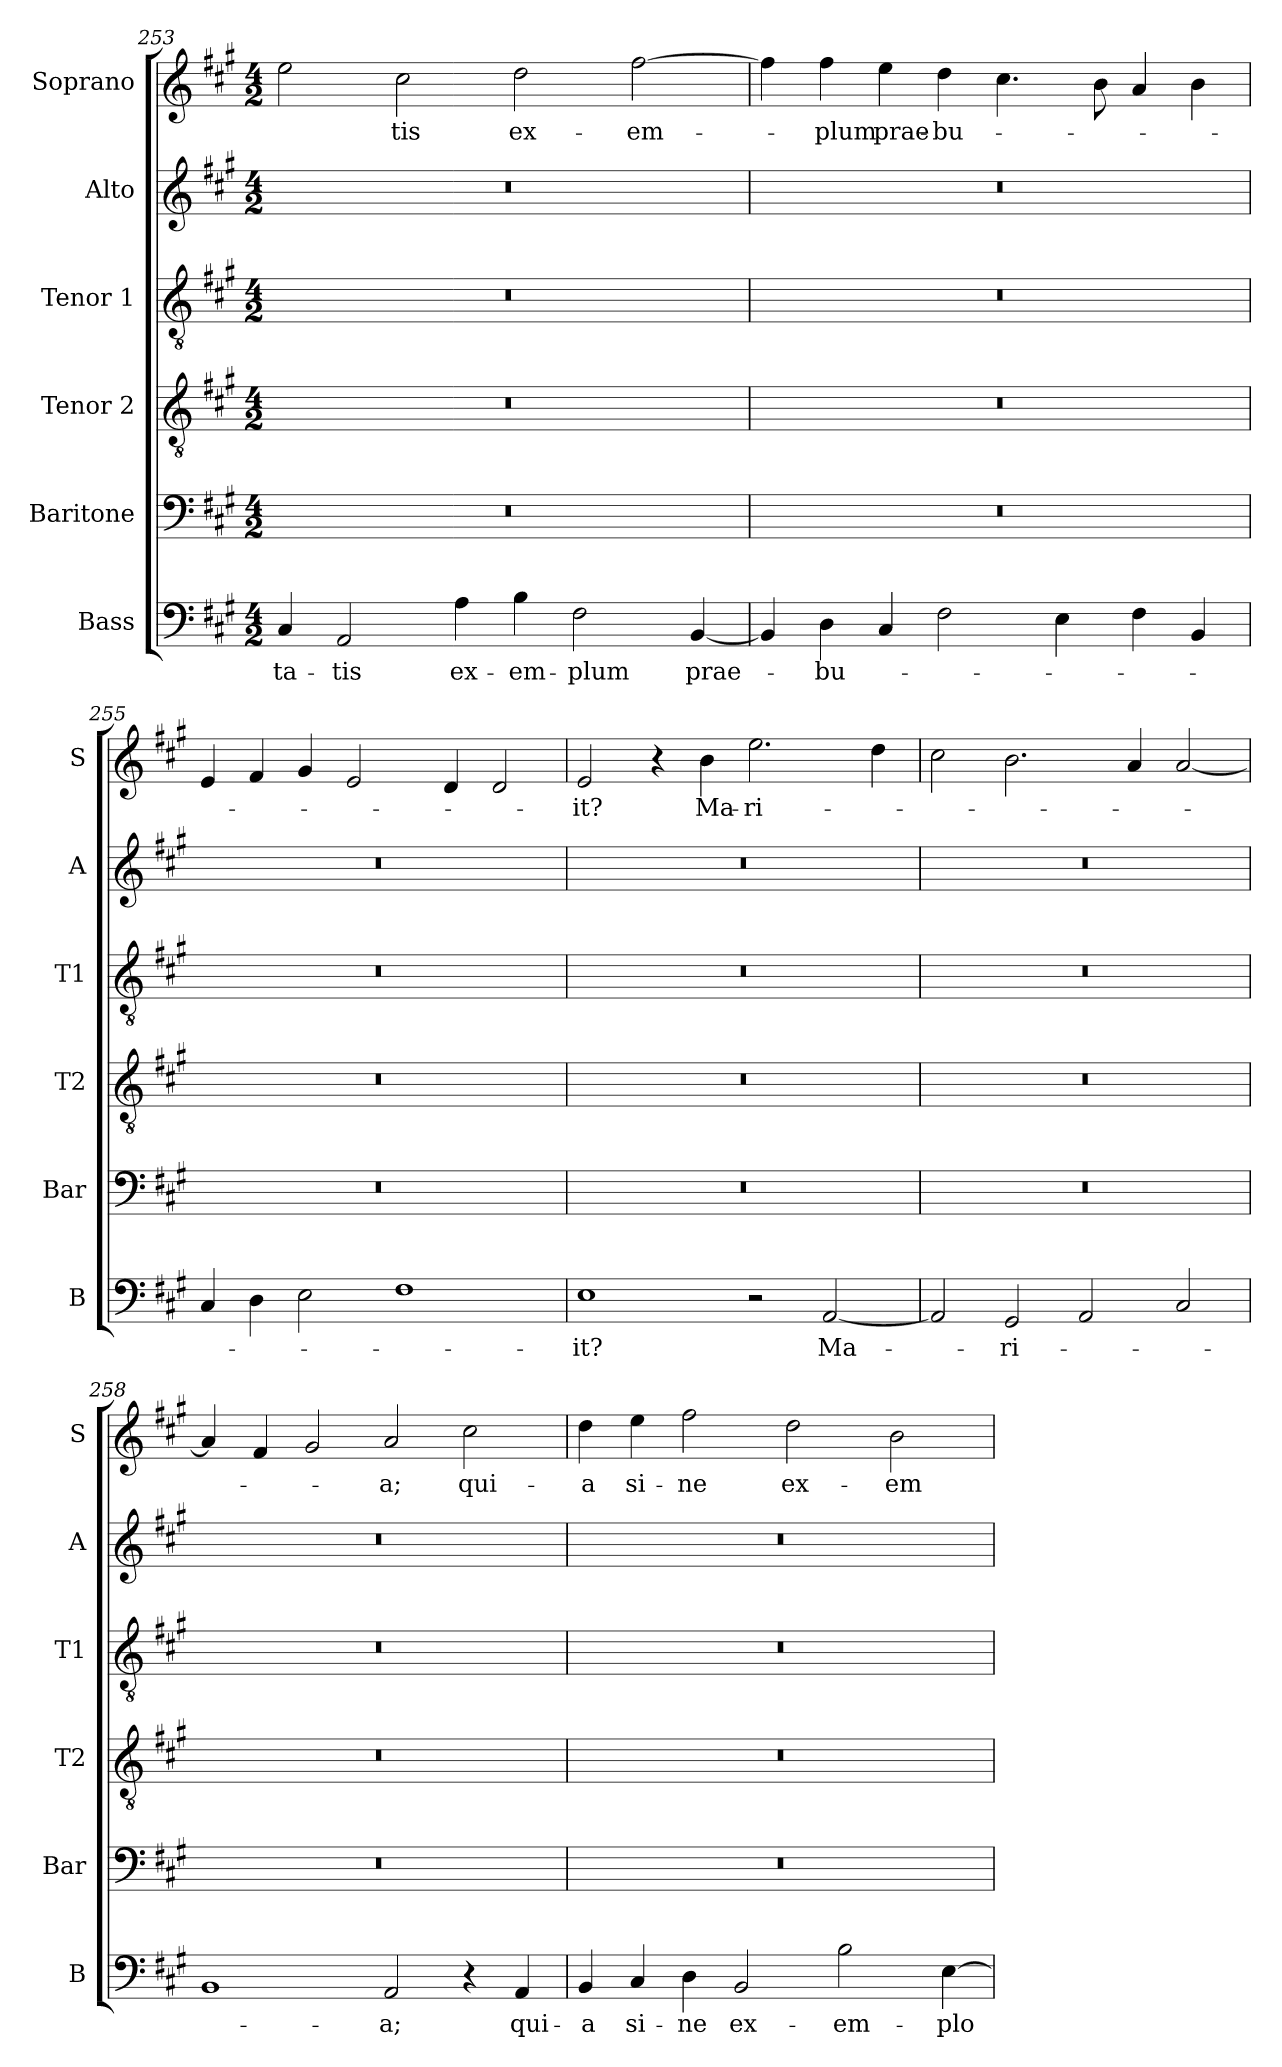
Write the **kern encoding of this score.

**kern	**text	**kern	**kern	**kern	**kern	**kern	**text
*part6	*part6	*part5	*part4	*part3	*part2	*part1	*part1
*staff6	*staff6	*staff5	*staff4	*staff3	*staff2	*staff1	*staff1
*I"Bass	*	*I"Baritone	*I"Tenor 2	*I"Tenor 1	*I"Alto	*I"Soprano	*
*I'B	*	*I'Bar	*I'T2	*I'T1	*I'A	*I'S	*
*clefF4	*	*clefF4	*clefGv2	*clefGv2	*clefG2	*clefG2	*
*k[f#c#g#]	*	*k[f#c#g#]	*k[f#c#g#]	*k[f#c#g#]	*k[f#c#g#]	*k[f#c#g#]	*
*M4/2	*	*M4/2	*M4/2	*M4/2	*M4/2	*M4/2	*
=253	=253	=253	=253	=253	=253	=253	=253
4C#/	-ta-	0r	0r	0r	0r	2ee\	.
2AA/	-tis	.	.	.	.	.	.
.	.	.	.	.	.	2cc#\	tis
4A\	ex-	.	.	.	.	.	.
4B\	-em-	.	.	.	.	2dd\	ex-
2F#\	-plum	.	.	.	.	.	.
.	.	.	.	.	.	[2ff#\	-em-
[4BB/	prae-	.	.	.	.	.	.
=254	=254	=254	=254	=254	=254	=254	=254
4BB/]	.	0r	0r	0r	0r	4ff#\]	.
4D\	-bu-	.	.	.	.	4ff#\	-plum
4C#/	.	.	.	.	.	4ee\	prae-
2F#\	.	.	.	.	.	4dd\	-bu-
.	.	.	.	.	.	4.cc#\	.
4E\	.	.	.	.	.	.	.
.	.	.	.	.	.	8b\	.
4F#\	.	.	.	.	.	4a/	.
4BB/	.	.	.	.	.	4b\	.
=255	=255	=255	=255	=255	=255	=255	=255
4C#/	.	0r	0r	0r	0r	4e/	.
4D\	.	.	.	.	.	4f#/	.
2E\	.	.	.	.	.	4g#/	.
.	.	.	.	.	.	2e/	.
1F#	.	.	.	.	.	.	.
.	.	.	.	.	.	4d/	.
.	.	.	.	.	.	2d/	.
=256	=256	=256	=256	=256	=256	=256	=256
1E	-it?	0r	0r	0r	0r	2e/	-it?
.	.	.	.	.	.	4r	.
.	.	.	.	.	.	4b\	Ma-
2r	.	.	.	.	.	2.ee\	-ri-
[2AA/	Ma-	.	.	.	.	.	.
.	.	.	.	.	.	4dd\	.
=257	=257	=257	=257	=257	=257	=257	=257
2AA/]	.	0r	0r	0r	0r	2cc#\	.
2GG#/	-ri-	.	.	.	.	2.b\	.
2AA/	.	.	.	.	.	.	.
.	.	.	.	.	.	4a/	.
2C#/	.	.	.	.	.	[2a/	.
=258	=258	=258	=258	=258	=258	=258	=258
1BB	.	0r	0r	0r	0r	4a/]	.
.	.	.	.	.	.	4f#/	.
.	.	.	.	.	.	2g#/	.
2AA/	-a;	.	.	.	.	2a/	-a;
4r	.	.	.	.	.	2cc#\	qui-
4AA/	qui-	.	.	.	.	.	.
=259	=259	=259	=259	=259	=259	=259	=259
4BB/	-a	0r	0r	0r	0r	4dd\	-a
4C#/	si-	.	.	.	.	4ee\	si-
4D\	-ne	.	.	.	.	2ff#\	-ne
2BB/	ex-	.	.	.	.	.	.
.	.	.	.	.	.	2dd\	ex-
2B\	-em-	.	.	.	.	.	.
.	.	.	.	.	.	2b\	-em-
[4E\	-plo	.	.	.	.	.	.
=	=	=	=	=	=	=	=
*-	*-	*-	*-	*-	*-	*-	*-
